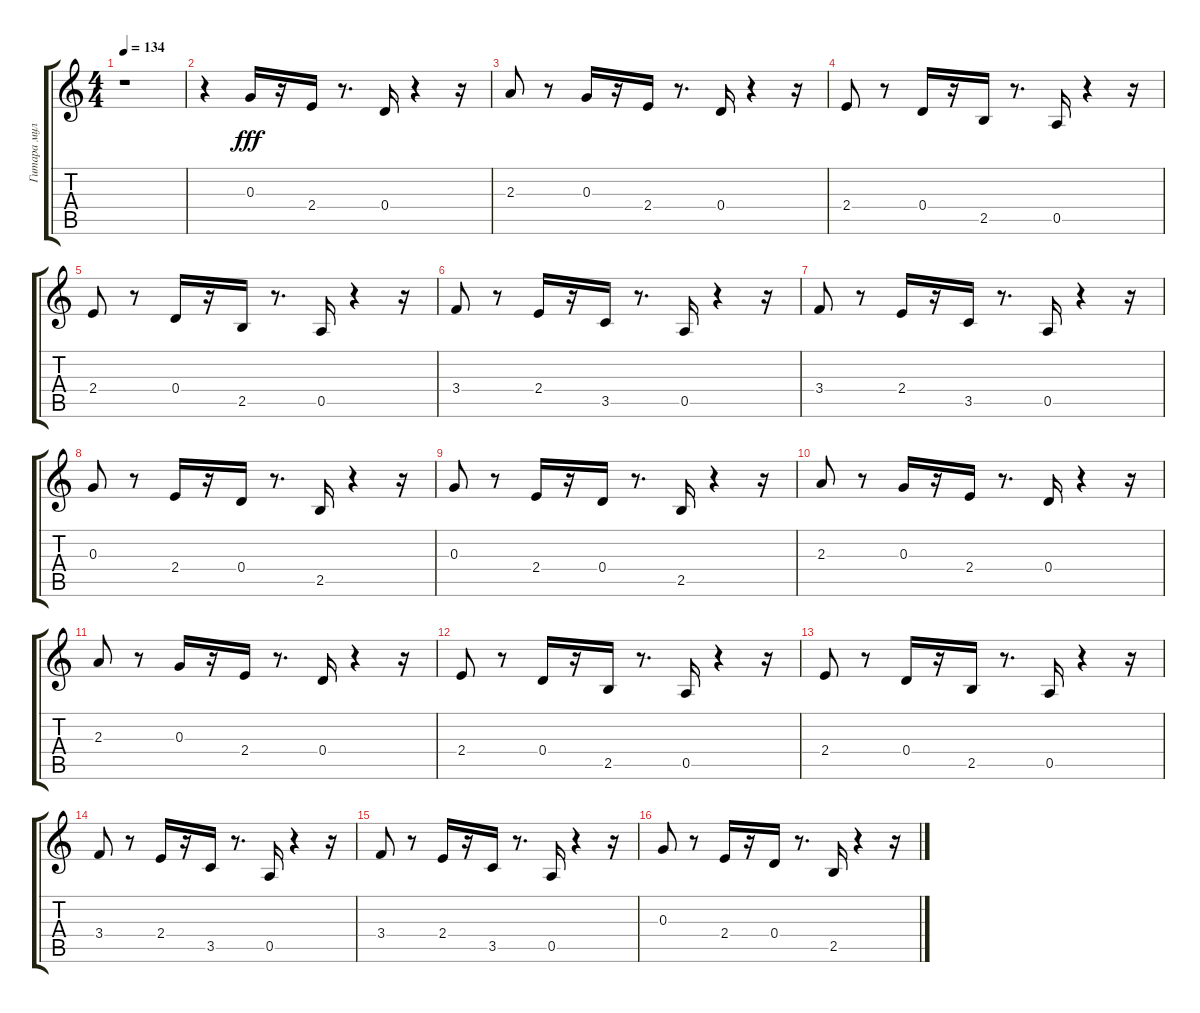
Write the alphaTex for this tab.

\track ("Гитара мульти" "Гитара мул") {instrument electricguitarmuted}
\staff {score tabs}
\tuning (E4 B3 G3 D3 A2 E2) {hide}
\ts (4 4)
\tempo 134
\clef g2
\ks c
r.1{dy fff} |
r.4 0.3.16 r.16 2.4.16 r.8{d} 0.4.16 r.4 r.16 |
2.3.8 r.8 0.3.16 r.16 2.4.16 r.8{d} 0.4.16 r.4 r.16 |
2.4.8 r.8 0.4.16 r.16 2.5.16 r.8{d} 0.5.16 r.4 r.16 |
2.4.8 r.8 0.4.16 r.16 2.5.16 r.8{d} 0.5.16 r.4 r.16 |
3.4.8 r.8 2.4.16 r.16 3.5.16 r.8{d} 0.5.16 r.4 r.16 |
3.4.8 r.8 2.4.16 r.16 3.5.16 r.8{d} 0.5.16 r.4 r.16 |
0.3.8 r.8 2.4.16 r.16 0.4.16 r.8{d} 2.5.16 r.4 r.16 |
0.3.8 r.8 2.4.16 r.16 0.4.16 r.8{d} 2.5.16 r.4 r.16 |
2.3.8 r.8 0.3.16 r.16 2.4.16 r.8{d} 0.4.16 r.4 r.16 |
2.3.8 r.8 0.3.16 r.16 2.4.16 r.8{d} 0.4.16 r.4 r.16 |
2.4.8 r.8 0.4.16 r.16 2.5.16 r.8{d} 0.5.16 r.4 r.16 |
2.4.8 r.8 0.4.16 r.16 2.5.16 r.8{d} 0.5.16 r.4 r.16 |
3.4.8 r.8 2.4.16 r.16 3.5.16 r.8{d} 0.5.16 r.4 r.16 |
3.4.8 r.8 2.4.16 r.16 3.5.16 r.8{d} 0.5.16 r.4 r.16 |
0.3.8 r.8 2.4.16 r.16 0.4.16 r.8{d} 2.5.16 r.4 r.16
